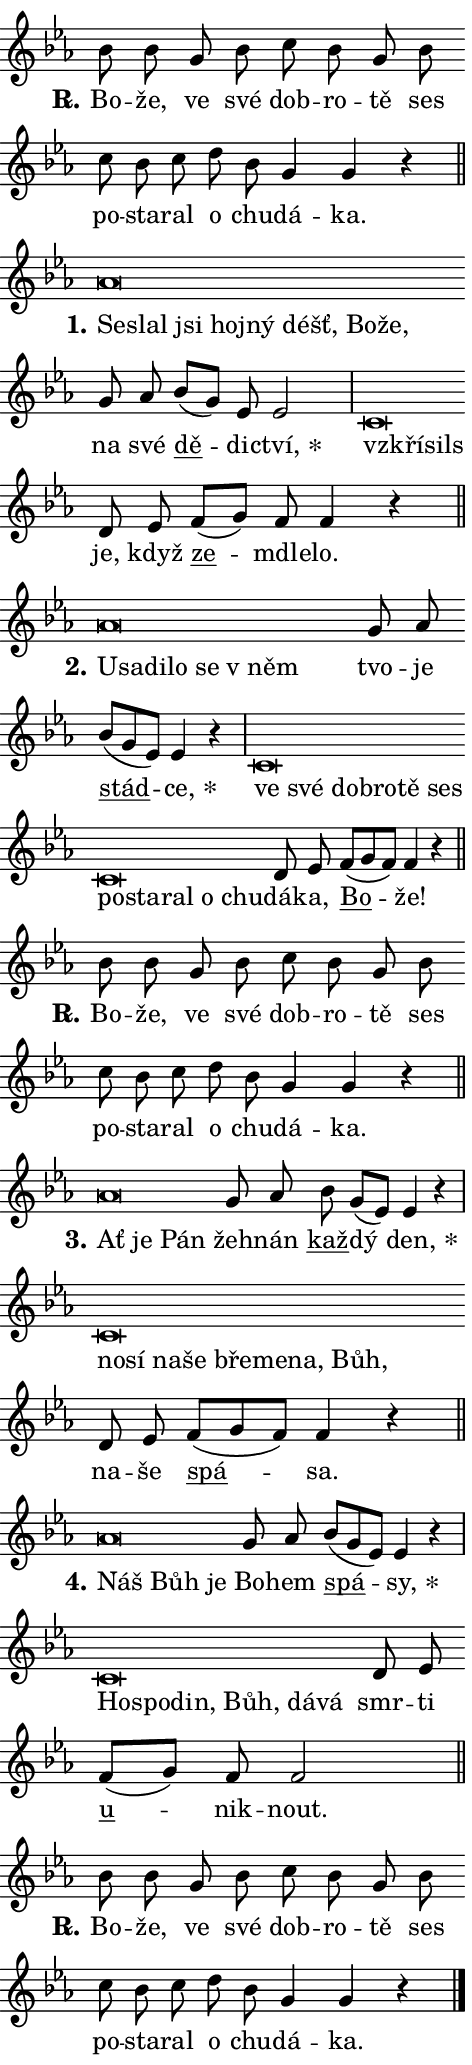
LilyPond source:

\version "2.24.0"
\header { tagline = "" }
\paper {
  indent = 0\cm
  top-margin = 0\cm
  right-margin = 0.13\cm % to fit lyric hyphens
  bottom-margin = 0\cm
  left-margin = 0\cm
  paper-width = 8\cm
  page-breaking = #ly:one-page-breaking
  system-system-spacing.basic-distance = #11
  score-system-spacing.basic-distance = #11
  ragged-last = ##f
}


%% Author: Thomas Morley
%% https://lists.gnu.org/archive/html/lilypond-user/2020-05/msg00002.html
#(define (line-position grob)
"Returns position of @var[grob} in current system:
   @code{'start}, if at first time-step
   @code{'end}, if at last time-step
   @code{'middle} otherwise
"
  (let* ((col (ly:item-get-column grob))
         (ln (ly:grob-object col 'left-neighbor))
         (rn (ly:grob-object col 'right-neighbor))
         (col-to-check-left (if (ly:grob? ln) ln col))
         (col-to-check-right (if (ly:grob? rn) rn col))
         (break-dir-left
           (and
             (ly:grob-property col-to-check-left 'non-musical #f)
             (ly:item-break-dir col-to-check-left)))
         (break-dir-right
           (and
             (ly:grob-property col-to-check-right 'non-musical #f)
             (ly:item-break-dir col-to-check-right))))
        (cond ((eqv? 1 break-dir-left) 'start)
              ((eqv? -1 break-dir-right) 'end)
              (else 'middle))))

#(define (tranparent-at-line-position vctor)
  (lambda (grob)
  "Relying on @code{line-position} select the relevant enry from @var{vctor}.
Used to determine transparency,"
    (case (line-position grob)
      ((end) (not (vector-ref vctor 0)))
      ((middle) (not (vector-ref vctor 1)))
      ((start) (not (vector-ref vctor 2))))))

noteHeadBreakVisibility =
#(define-music-function (break-visibility)(vector?)
"Makes @code{NoteHead}s transparent relying on @var{break-visibility}"
#{
  \override NoteHead.transparent =
    #(tranparent-at-line-position break-visibility)
#})

#(define delete-ledgers-for-transparent-note-heads
  (lambda (grob)
    "Reads whether a @code{NoteHead} is transparent.
If so this @code{NoteHead} is removed from @code{'note-heads} from
@var{grob}, which is supposed to be @code{LedgerLineSpanner}.
As a result ledgers are not printed for this @code{NoteHead}"
    (let* ((nhds-array (ly:grob-object grob 'note-heads))
           (nhds-list
             (if (ly:grob-array? nhds-array)
                 (ly:grob-array->list nhds-array)
                 '()))
           ;; Relies on the transparent-property being done before
           ;; Staff.LedgerLineSpanner.after-line-breaking is executed.
           ;; This is fragile ...
           (to-keep
             (remove
               (lambda (nhd)
                 (ly:grob-property nhd 'transparent #f))
               nhds-list)))
      ;; TODO find a better method to iterate over grob-arrays, similiar
      ;; to filter/remove etc for lists
      ;; For now rebuilt from scratch
      (set! (ly:grob-object grob 'note-heads)  '())
      (for-each
        (lambda (nhd)
          (ly:pointer-group-interface::add-grob grob 'note-heads nhd))
        to-keep))))

squashNotes = {
  \override NoteHead.X-extent = #'(-0.2 . 0.2)
  \override NoteHead.Y-extent = #'(-0.75 . 0)
  \override NoteHead.stencil =
    #(lambda (grob)
       (let ((pos (ly:grob-property grob 'staff-position)))
         (begin
           (if (< pos -7) (display "ERROR: Lower brevis then expected\n") (display ""))
           (if (<= pos -6) ly:text-interface::print ly:note-head::print))))
}
unSquashNotes = {
  \revert NoteHead.X-extent
  \revert NoteHead.Y-extent
  \revert NoteHead.stencil
}

hideNotes = \noteHeadBreakVisibility #begin-of-line-visible
unHideNotes = \noteHeadBreakVisibility #all-visible

% work-around for resetting accidentals
% https://lilypond.org/doc/v2.23/Documentation/notation/displaying-rhythms#unmetered-music
cadenzaMeasure = {
  \cadenzaOff
  \partial 1024 s1024
  \cadenzaOn
}

#(define-markup-command (accent layout props text) (markup?)
  "Underline accented syllable"
  (interpret-markup layout props
    #{\markup \override #'(offset . 4.3) \underline { #text }#}))

responsum = \markup \concat {
  "R" \hspace #-1.05 \path #0.1 #'((moveto 0 0.07) (lineto 0.9 0.8)) \hspace #0.05 "."
}

spaceSize = #0.6828661417322834 % exact space size for TeX Gyre Schola

\layout {
  \context {
    \Staff
    \remove "Time_signature_engraver"
    \override LedgerLineSpanner.after-line-breaking = #delete-ledgers-for-transparent-note-heads
  }
  \context {
    \Lyrics {
      \override LyricSpace.minimum-distance = \spaceSize
      \override LyricText.font-name = #"TeX Gyre Schola"
      \override LyricText.font-size = 1
      \override StanzaNumber.font-name = #"TeX Gyre Schola Bold"
      \override StanzaNumber.font-size = 1
    }
  }
  \context {
    \Score 
    \override NoteHead.text =
      #(lambda (grob) 
        (let ((pos (ly:grob-property grob 'staff-position)))
          #{\markup {
            \combine
              \halign #-0.55 \raise #(if (= pos -6) 0 0.5) \override #'(thickness . 2) \draw-line #'(3.2 . 0)
              \musicglyph "noteheads.sM1"
          }#}))
  }
}

% magnetic-lyrics.ily
%
%   written by
%     Jean Abou Samra <jean@abou-samra.fr>
%     Werner Lemberg <wl@gnu.org>
%
%   adapted by
%     Jiri Hon <jiri.hon@gmail.com>
%
% Version 2022-Apr-15

% https://www.mail-archive.com/lilypond-user@gnu.org/msg149350.html

#(define (Left_hyphen_pointer_engraver context)
   "Collect syllable-hyphen-syllable occurrences in lyrics and store
them in properties.  This engraver only looks to the left.  For
example, if the lyrics input is @code{foo -- bar}, it does the
following.

@itemize @bullet
@item
Set the @code{text} property of the @code{LyricHyphen} grob between
@q{foo} and @q{bar} to @code{foo}.

@item
Set the @code{left-hyphen} property of the @code{LyricText} grob with
text @q{foo} to the @code{LyricHyphen} grob between @q{foo} and
@q{bar}.
@end itemize

Use this auxiliary engraver in combination with the
@code{lyric-@/text::@/apply-@/magnetic-@/offset!} hook."
   (let ((hyphen #f)
         (text #f))
     (make-engraver
      (acknowledgers
       ((lyric-syllable-interface engraver grob source-engraver)
        (set! text grob)))
      (end-acknowledgers
       ((lyric-hyphen-interface engraver grob source-engraver)
        ;(when (not (grob::has-interface grob 'lyric-space-interface))
          (set! hyphen grob)));)
      ((stop-translation-timestep engraver)
       (when (and text hyphen)
         (ly:grob-set-object! text 'left-hyphen hyphen))
       (set! text #f)
       (set! hyphen #f)))))

#(define (lyric-text::apply-magnetic-offset! grob)
   "If the space between two syllables is less than the value in
property @code{LyricText@/.details@/.squash-threshold}, move the right
syllable to the left so that it gets concatenated with the left
syllable.

Use this function as a hook for
@code{LyricText@/.after-@/line-@/breaking} if the
@code{Left_@/hyphen_@/pointer_@/engraver} is active."
   (let ((hyphen (ly:grob-object grob 'left-hyphen #f)))
     (when hyphen
       (let ((left-text (ly:spanner-bound hyphen LEFT)))
         (when (grob::has-interface left-text 'lyric-syllable-interface)
           (let* ((common (ly:grob-common-refpoint grob left-text X))
                  (this-x-ext (ly:grob-extent grob common X))
                  (left-x-ext
                   (begin
                     ;; Trigger magnetism for left-text.
                     (ly:grob-property left-text 'after-line-breaking)
                     (ly:grob-extent left-text common X)))
                  ;; `delta` is the gap width between two syllables.
                  (delta (- (interval-start this-x-ext)
                            (interval-end left-x-ext)))
                  (details (ly:grob-property grob 'details))
                  (threshold (assoc-get 'squash-threshold details 0.2)))
             (when (< delta threshold)
               (let* (;; We have to manipulate the input text so that
                      ;; ligatures crossing syllable boundaries are not
                      ;; disabled.  For languages based on the Latin
                      ;; script this is essentially a beautification.
                      ;; However, for non-Western scripts it can be a
                      ;; necessity.
                      (lt (ly:grob-property left-text 'text))
                      (rt (ly:grob-property grob 'text))
                      (is-space (grob::has-interface hyphen 'lyric-space-interface))
                      (space (if is-space " " ""))
                      (extra-delta (if is-space spaceSize 0))
                      ;; Append new syllable.
                      (ltrt-space (if (and (string? lt) (string? rt))
                                (string-append lt space rt)
                                (make-concat-markup (list lt space rt))))
                      ;; Right-align `ltrt` to the right side.
                      (ltrt-space-markup (grob-interpret-markup
                               grob
                               (make-translate-markup
                                (cons (interval-length this-x-ext) 0)
                                (make-right-align-markup ltrt-space)))))
                 (begin
                   ;; Don't print `left-text`.
                   (ly:grob-set-property! left-text 'stencil #f)
                   ;; Set text and stencil (which holds all collected
                   ;; syllables so far) and shift it to the left.
                   (ly:grob-set-property! grob 'text ltrt-space)
                   (ly:grob-set-property! grob 'stencil ltrt-space-markup)
                   (ly:grob-translate-axis! grob (- (- delta extra-delta)) X))))))))))


#(define (lyric-hyphen::displace-bounds-first grob)
   ;; Make very sure this callback isn't triggered too early.
   (let ((left (ly:spanner-bound grob LEFT))
         (right (ly:spanner-bound grob RIGHT)))
     (ly:grob-property left 'after-line-breaking)
     (ly:grob-property right 'after-line-breaking)
     (ly:lyric-hyphen::print grob)))

squashThreshold = #0.4

\layout {
  \context {
    \Lyrics
    \consists #Left_hyphen_pointer_engraver
    \override LyricText.after-line-breaking =
      #lyric-text::apply-magnetic-offset!
    \override LyricHyphen.stencil = #lyric-hyphen::displace-bounds-first
    \override LyricText.details.squash-threshold = \squashThreshold
    \override LyricHyphen.minimum-distance = 0
    \override LyricHyphen.minimum-length = \squashThreshold
  }
}

squashText = \override LyricText.details.squash-threshold = 9999
unSquashText = \override LyricText.details.squash-threshold = \squashThreshold

leftText = \override LyricText.self-alignment-X = #LEFT
unLeftText = \revert LyricText.self-alignment-X

starOffset = #(lambda (grob) 
                (let ((x_offset (ly:self-alignment-interface::aligned-on-x-parent grob)))
                  (if (= x_offset 0) 0 (+ x_offset 1.2))))

star = #(define-music-function (syllable)(string?)
"Append star separator at the end of a syllable"
#{
  \once \override LyricText.X-offset = #starOffset
  \lyricmode { \markup {
    #syllable
    \override #'((font-name . "TeX Gyre Schola Bold")) \hspace #0.2 \lower #0.65 \larger "*"
  } }
#})

starAccent = #(define-music-function (syllable)(string?)
"Append star separator at the end of a syllable and make accent"
#{
  \once \override LyricText.X-offset = #starOffset
  \lyricmode { \markup {
    \accent #syllable
    \override #'((font-name . "TeX Gyre Schola Bold")) \hspace #0.2 \lower #0.65 \larger "*"
  } }
#})

breath = #(define-music-function (syllable)(string?)
"Append breathing indicator at the end of a syllable"
#{
  \lyricmode { \markup { #syllable "+" } }
#})

optionalBreath = #(define-music-function (syllable)(string?)
"Append optional breathing indicator at the end of a syllable"
#{
  \lyricmode { \markup { #syllable "(+)" } }
#})


\score {
    <<
        \new Voice = "melody" { \cadenzaOn \key es \major \relative { bes'8 bes g bes c bes g bes \bar "" c bes c \bar "" d bes g4 g r \cadenzaMeasure \bar "||" \break } }
        \new Lyrics \lyricsto "melody" { \lyricmode { \set stanza = \responsum
Bo -- že, ve své dob -- ro -- tě ses po -- sta -- ral o chu -- dá -- ka. } }
    >>
    \layout {}
}

\score {
    <<
        \new Voice = "melody" { \cadenzaOn \key es \major \relative { \squashNotes as'\breve*1/16 \hideNotes \breve*1/16 \bar "" \breve*1/16 \bar "" \breve*1/16 \bar "" \breve*1/16 \bar "" \breve*1/16 \bar "" \breve*1/16 \breve*1/16 \bar "" \unHideNotes \unSquashNotes g8 as \bar "" bes[( g)] es es2 \cadenzaMeasure \bar "|" \squashNotes c\breve*1/16 \hideNotes \breve*1/16 \bar "" \unHideNotes \unSquashNotes d8 es \bar "" f[( g)] f f4 r \cadenzaMeasure \bar "||" \break } }
        \new Lyrics \lyricsto "melody" { \lyricmode { \set stanza = "1."
\leftText Se -- \squashText slal jsi hoj -- ný déšť, Bo -- že, \unLeftText \unSquashText na své \markup \accent dě -- dic -- \star tví, \leftText vzkří -- \squashText sils \unLeftText \unSquashText je, když \markup \accent ze -- mdle -- lo. } }
    >>
    \layout {}
}

\score {
    <<
        \new Voice = "melody" { \cadenzaOn \key es \major \relative { \squashNotes as'\breve*1/16 \hideNotes \breve*1/16 \bar "" \breve*1/16 \bar "" \breve*1/16 \bar "" \breve*1/16 \breve*1/16 \bar "" \unHideNotes \unSquashNotes g8 as \bar "" bes[( g es)] es4 r \cadenzaMeasure \bar "|" \squashNotes c\breve*1/16 \hideNotes \breve*1/16 \bar "" \breve*1/16 \bar "" \breve*1/16 \bar "" \breve*1/16 \bar "" \breve*1/16 \bar "" \breve*1/16 \bar "" \breve*1/16 \bar "" \breve*1/16 \bar "" \breve*1/16 \breve*1/16 \bar "" \unHideNotes \unSquashNotes d8 es \bar "" f[( g f)] f4 r \cadenzaMeasure \bar "||" \break } }
        \new Lyrics \lyricsto "melody" { \lyricmode { \set stanza = "2."
\leftText U -- \squashText sa -- di -- lo se "v něm" \unLeftText \unSquashText tvo -- je \markup \accent stád -- \star ce, \leftText ve \squashText své dob -- ro -- tě ses po -- sta -- ral o chu -- \unLeftText \unSquashText dá -- ka, \markup \accent Bo -- že! } }
    >>
    \layout {}
}

\score {
    <<
        \new Voice = "melody" { \cadenzaOn \key es \major \relative { bes'8 bes g bes c bes g bes \bar "" c bes c \bar "" d bes g4 g r \cadenzaMeasure \bar "||" \break } }
        \new Lyrics \lyricsto "melody" { \lyricmode { \set stanza = \responsum
Bo -- že, ve své dob -- ro -- tě ses po -- sta -- ral o chu -- dá -- ka. } }
    >>
    \layout {}
}

\score {
    <<
        \new Voice = "melody" { \cadenzaOn \key es \major \relative { \squashNotes as'\breve*1/16 \hideNotes \breve*1/16 \breve*1/16 \bar "" \unHideNotes \unSquashNotes g8 as \bar "" bes g[( es)] es4 r \cadenzaMeasure \bar "|" \squashNotes c\breve*1/16 \hideNotes \breve*1/16 \bar "" \breve*1/16 \bar "" \breve*1/16 \bar "" \breve*1/16 \bar "" \breve*1/16 \bar "" \breve*1/16 \breve*1/16 \bar "" \unHideNotes \unSquashNotes d8 es \bar "" f[( g f)] f4 r \cadenzaMeasure \bar "||" \break } }
        \new Lyrics \lyricsto "melody" { \lyricmode { \set stanza = "3."
\leftText Ať \squashText je Pán \unLeftText \unSquashText žeh -- nán \markup \accent kaž -- dý \star den, \leftText no -- \squashText sí na -- še bře -- me -- na, Bůh, \unLeftText \unSquashText na -- še \markup \accent spá -- sa. } }
    >>
    \layout {}
}

\score {
    <<
        \new Voice = "melody" { \cadenzaOn \key es \major \relative { \squashNotes as'\breve*1/16 \hideNotes \breve*1/16 \breve*1/16 \bar "" \unHideNotes \unSquashNotes g8 as \bar "" bes[( g es)] es4 r \cadenzaMeasure \bar "|" \squashNotes c\breve*1/16 \hideNotes \breve*1/16 \bar "" \breve*1/16 \bar "" \breve*1/16 \bar "" \breve*1/16 \breve*1/16 \bar "" \unHideNotes \unSquashNotes d8 es \bar "" f[( g)] f f2 \cadenzaMeasure \bar "||" \break } }
        \new Lyrics \lyricsto "melody" { \lyricmode { \set stanza = "4."
\leftText Náš \squashText Bůh je \unLeftText \unSquashText Bo -- hem \markup \accent spá -- \star sy, \leftText Ho -- \squashText spo -- din, Bůh, dá -- vá \unLeftText \unSquashText smr -- ti \markup \accent u -- nik -- nout. } }
    >>
    \layout {}
}

\score {
    <<
        \new Voice = "melody" { \cadenzaOn \key es \major \relative { bes'8 bes g bes c bes g bes \bar "" c bes c \bar "" d bes g4 g r \cadenzaMeasure \bar "||" \break } \bar "|." }
        \new Lyrics \lyricsto "melody" { \lyricmode { \set stanza = \responsum
Bo -- že, ve své dob -- ro -- tě ses po -- sta -- ral o chu -- dá -- ka. } }
    >>
    \layout {}
}
